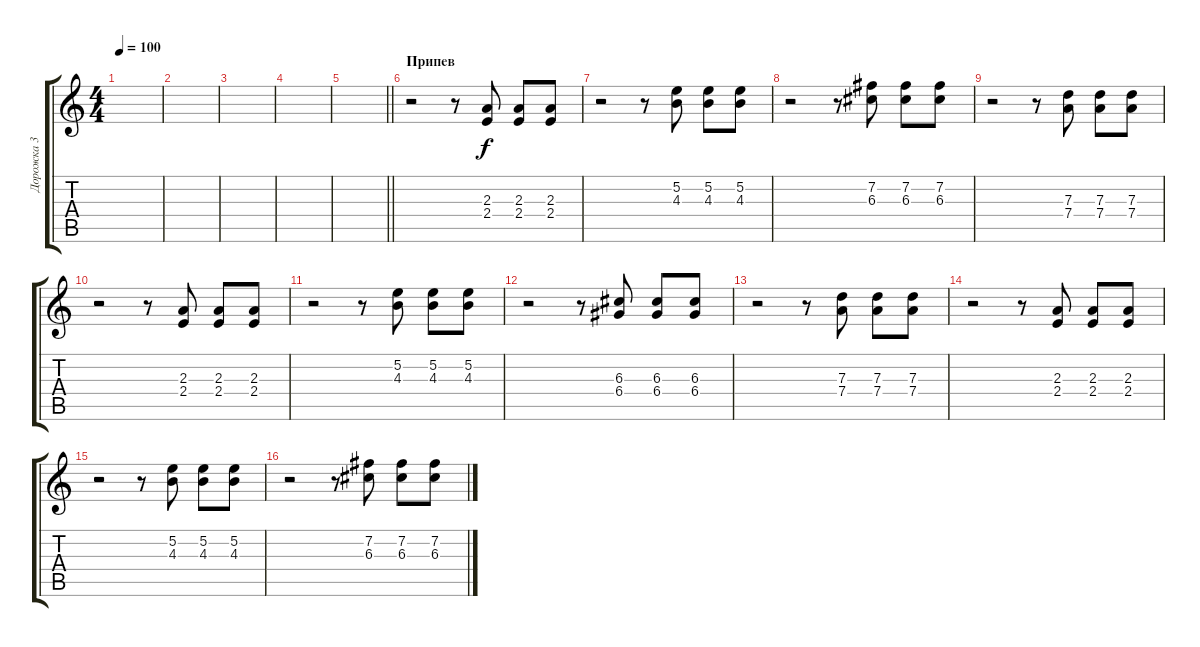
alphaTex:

\track ("Дорожка 3" "Дорожка 3") {instrument distortionguitar}
\staff {score tabs}
\tuning (E4 B3 G3 D3 A2 E2) {hide}
\ts (4 4)
\tempo 100
\clef g2
\ks c
|
|
|
|
\barLineRight lightlight
|
\section ("" "Припев")
r.2 r.8 (2.3 2.4).8 (2.3 2.4).8 (2.3 2.4).8 |
r.2 r.8 (5.2 4.3).8 (5.2 4.3).8 (5.2 4.3).8 |
r.2 r.8 (7.2 6.3).8 (7.2 6.3).8 (7.2 6.3).8 |
r.2 r.8 (7.3 7.4).8 (7.3 7.4).8 (7.3 7.4).8 |
r.2 r.8 (2.3 2.4).8 (2.3 2.4).8 (2.3 2.4).8 |
r.2 r.8 (5.2 4.3).8 (5.2 4.3).8 (5.2 4.3).8 |
r.2 r.8 (6.3 6.4).8 (6.3 6.4).8 (6.3 6.4).8 |
r.2 r.8 (7.3 7.4).8 (7.3 7.4).8 (7.3 7.4).8 |
r.2 r.8 (2.3 2.4).8 (2.3 2.4).8 (2.3 2.4).8 |
r.2 r.8 (5.2 4.3).8 (5.2 4.3).8 (5.2 4.3).8 |
r.2 r.8 (7.2 6.3).8 (7.2 6.3).8 (7.2 6.3).8
